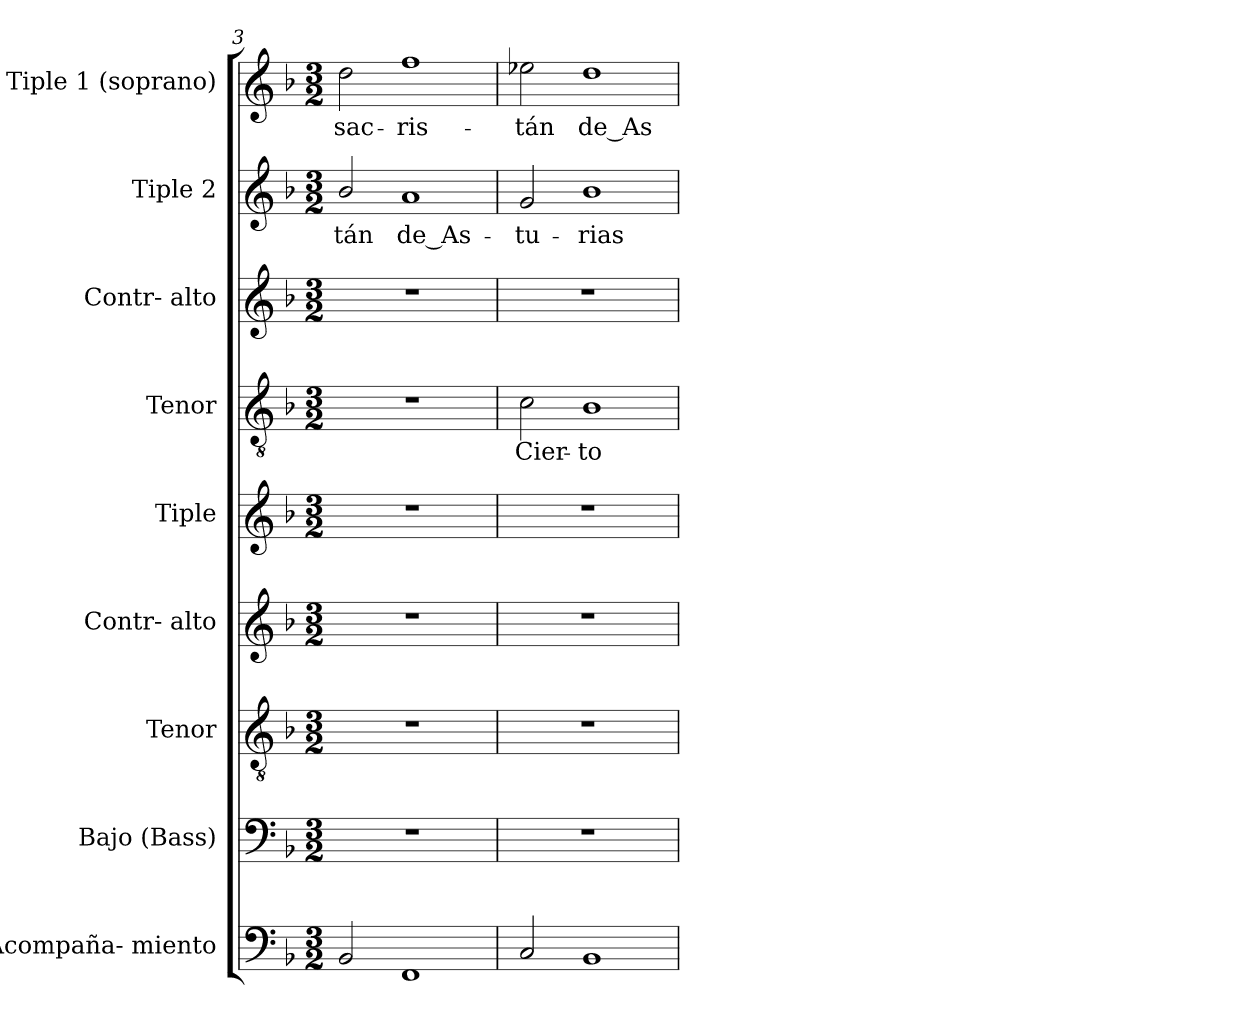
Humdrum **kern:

**kern	**kern	**kern	**kern	**kern	**kern	**text	**kern	**kern	**text	**kern	**text
*part9	*part8	*part7	*part6	*part5	*part4	*part4	*part3	*part2	*part2	*part1	*part1
*staff9	*staff8	*staff7	*staff6	*staff5	*staff4	*staff4	*staff3	*staff2	*staff2	*staff1	*staff1
*I"Acompaña- miento	*I"Bajo (Bass)	*I"Tenor	*I"Contr- alto	*I"Tiple	*I"Tenor	*	*I"Contr- alto	*I"Tiple 2	*	*I"Tiple 1 (soprano)	*
*I'Cont.	*I'B.	*I'T.	*I'A.	*	*I'T.	*	*I'A.	*	*	*I'S.	*
*clefF4	*clefF4	*clefGv2	*clefG2	*clefG2	*clefGv2	*	*clefG2	*clefG2	*	*clefG2	*
*	*	*ITrd7c12	*	*	*ITrd7c12	*	*	*	*	*	*
*k[b-]	*k[b-]	*k[b-]	*k[b-]	*k[b-]	*k[b-]	*	*k[b-]	*k[b-]	*	*k[b-]	*
*F:	*F:	*F:	*F:	*F:	*F:	*	*F:	*F:	*	*F:	*
*M3/2	*M3/2	*M3/2	*M3/2	*M3/2	*M3/2	*	*M3/2	*M3/2	*	*M3/2	*
=3	=3	=3	=3	=3	=3	=3	=3	=3	=3	=3	=3
!	!LO:N:vis=1	!LO:N:vis=1	!LO:N:vis=1	!LO:N:vis=1	!LO:N:vis=1	!	!LO:N:vis=1	!	!	!	!
!	!	!	!	!	!	!	!	!	!LO:LY:b:color=#000000	!	!
!	!	!	!	!	!	!	!	!	!	!	!LO:LY:b:color=#000000
2BB-i/	1.r	1.r	1.r	1.r	1.r	.	1.r	2b-i/	-tán	2ddi\	sac-
!	!	!	!	!	!	!	!	!	!LO:LY:b:color=#000000	!	!
!	!	!	!	!	!	!	!	!	!	!	!LO:LY:b:color=#000000
1FFi	.	.	.	.	.	.	.	1ai	de_As-	1ffi	-ris-
=4	=4	=4	=4	=4	=4	=4	=4	=4	=4	=4	=4
!	!LO:N:vis=1	!LO:N:vis=1	!LO:N:vis=1	!LO:N:vis=1	!	!	!	!	!	!	!
!	!	!	!	!	!	!LO:LY:b:color=#000000	!LO:N:vis=1	!	!	!	!
!	!	!	!	!	!	!	!	!	!LO:LY:b:color=#000000	!	!
!	!	!	!	!	!	!	!	!	!	!	!LO:LY:b:color=#000000
2Ci/	1.r	1.r	1.r	1.r	2Ci\	Cier-	1.r	2gi/	-tu-	2ee-Xi\	-tán
!	!	!	!	!	!	!LO:LY:b:color=#000000	!	!	!	!	!
!	!	!	!	!	!	!	!	!	!LO:LY:b:color=#000000	!	!
!	!	!	!	!	!	!	!	!	!	!	!LO:LY:b:color=#000000
1BB-i	.	.	.	.	1BB-i	-to	.	1b-i	-rias	1ddi	de_As-
=	=	=	=	=	=	=	=	=	=	=	=
*-	*-	*-	*-	*-	*-	*-	*-	*-	*-	*-	*-
